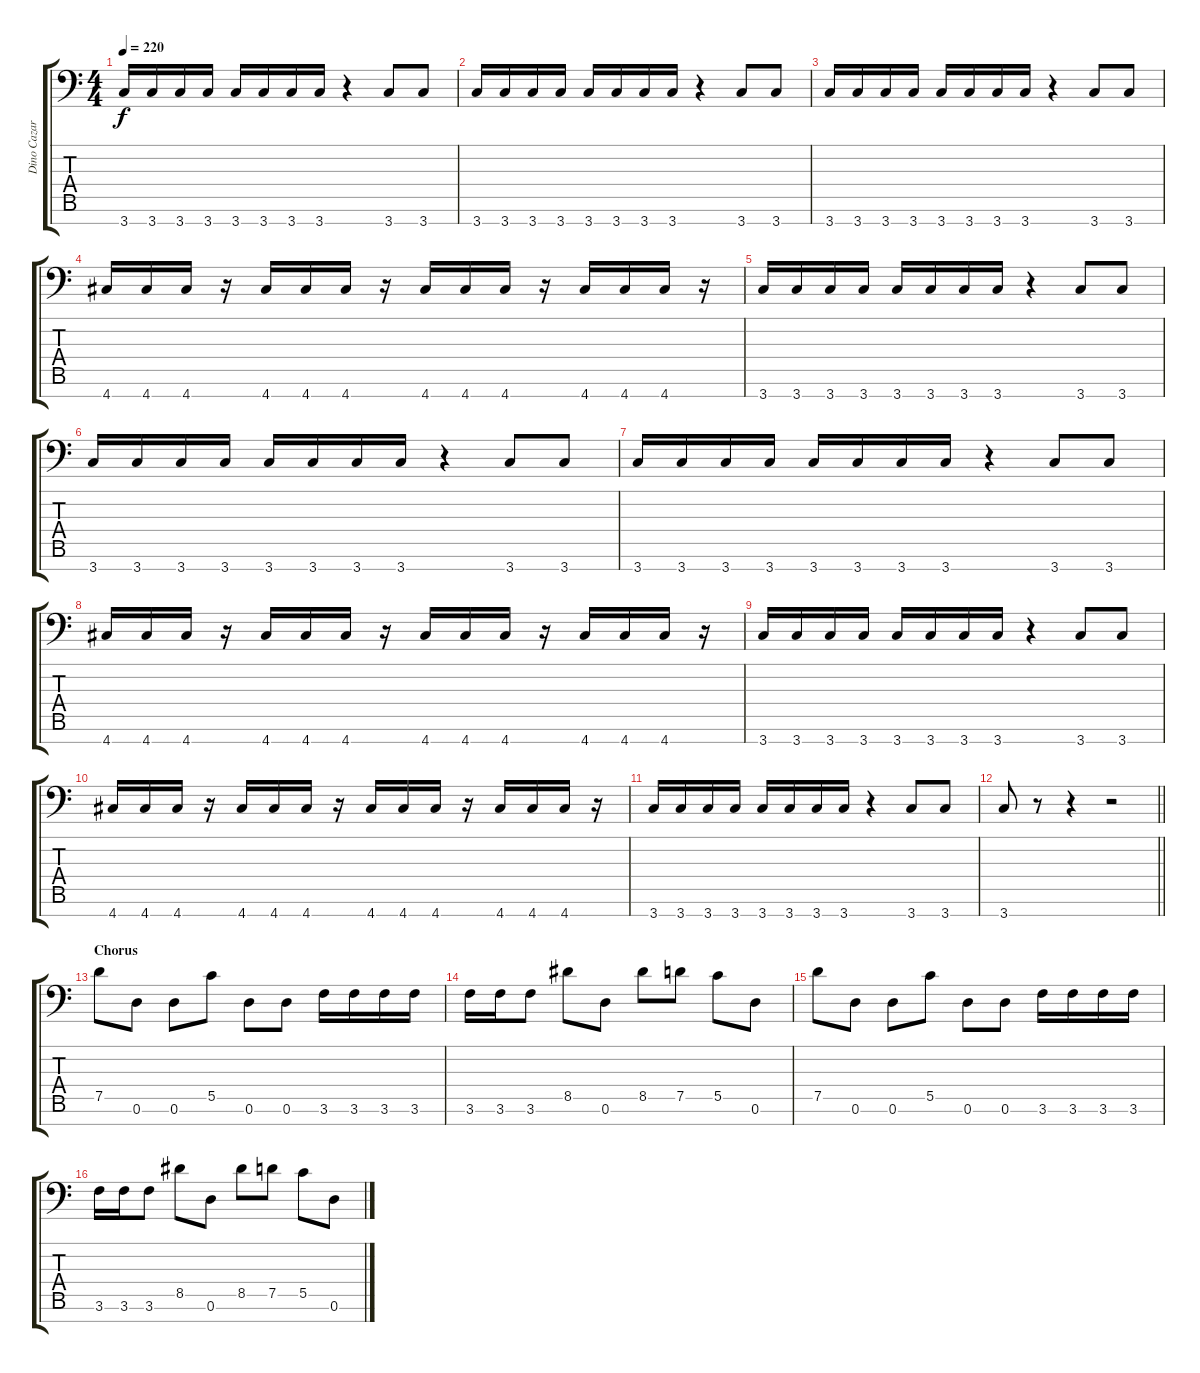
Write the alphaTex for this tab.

\track ("Dino Cazares - Rhythm Guitar" "Dino Cazar") {instrument distortionguitar}
\staff {score tabs}
\tuning (D4 A3 F3 C3 G2 D2 A1) {hide}
\ts (4 4)
\tempo 220
\clef f4
\ks c
3.7.16{dy f} 3.7.16 3.7.16 3.7.16 3.7.16 3.7.16 3.7.16 3.7.16 r.4 3.7.8 3.7.8 |
3.7.16 3.7.16 3.7.16 3.7.16 3.7.16 3.7.16 3.7.16 3.7.16 r.4 3.7.8 3.7.8 |
3.7.16 3.7.16 3.7.16 3.7.16 3.7.16 3.7.16 3.7.16 3.7.16 r.4 3.7.8 3.7.8 |
4.7.16 4.7.16 4.7.16 r.16 4.7.16 4.7.16 4.7.16 r.16 4.7.16 4.7.16 4.7.16 r.16 4.7.16 4.7.16 4.7.16 r.16 |
3.7.16 3.7.16 3.7.16 3.7.16 3.7.16 3.7.16 3.7.16 3.7.16 r.4 3.7.8 3.7.8 |
3.7.16 3.7.16 3.7.16 3.7.16 3.7.16 3.7.16 3.7.16 3.7.16 r.4 3.7.8 3.7.8 |
3.7.16 3.7.16 3.7.16 3.7.16 3.7.16 3.7.16 3.7.16 3.7.16 r.4 3.7.8 3.7.8 |
4.7.16 4.7.16 4.7.16 r.16 4.7.16 4.7.16 4.7.16 r.16 4.7.16 4.7.16 4.7.16 r.16 4.7.16 4.7.16 4.7.16 r.16 |
3.7.16 3.7.16 3.7.16 3.7.16 3.7.16 3.7.16 3.7.16 3.7.16 r.4 3.7.8 3.7.8 |
4.7.16 4.7.16 4.7.16 r.16 4.7.16 4.7.16 4.7.16 r.16 4.7.16 4.7.16 4.7.16 r.16 4.7.16 4.7.16 4.7.16 r.16 |
3.7.16 3.7.16 3.7.16 3.7.16 3.7.16 3.7.16 3.7.16 3.7.16 r.4 3.7.8 3.7.8 |
\barLineRight lightlight
3.7.8 r.8 r.4 r.2 |
\section ("" "Chorus")
7.5.8 0.6.8 0.6.8 5.5.8 0.6.8 0.6.8 3.6.16 3.6.16 3.6.16 3.6.16 |
3.6.16 3.6.16 3.6.8 8.5.8 0.6.8 8.5.8 7.5.8 5.5.8 0.6.8 |
7.5.8 0.6.8 0.6.8 5.5.8 0.6.8 0.6.8 3.6.16 3.6.16 3.6.16 3.6.16 |
3.6.16 3.6.16 3.6.8 8.5.8 0.6.8 8.5.8 7.5.8 5.5.8 0.6.8
